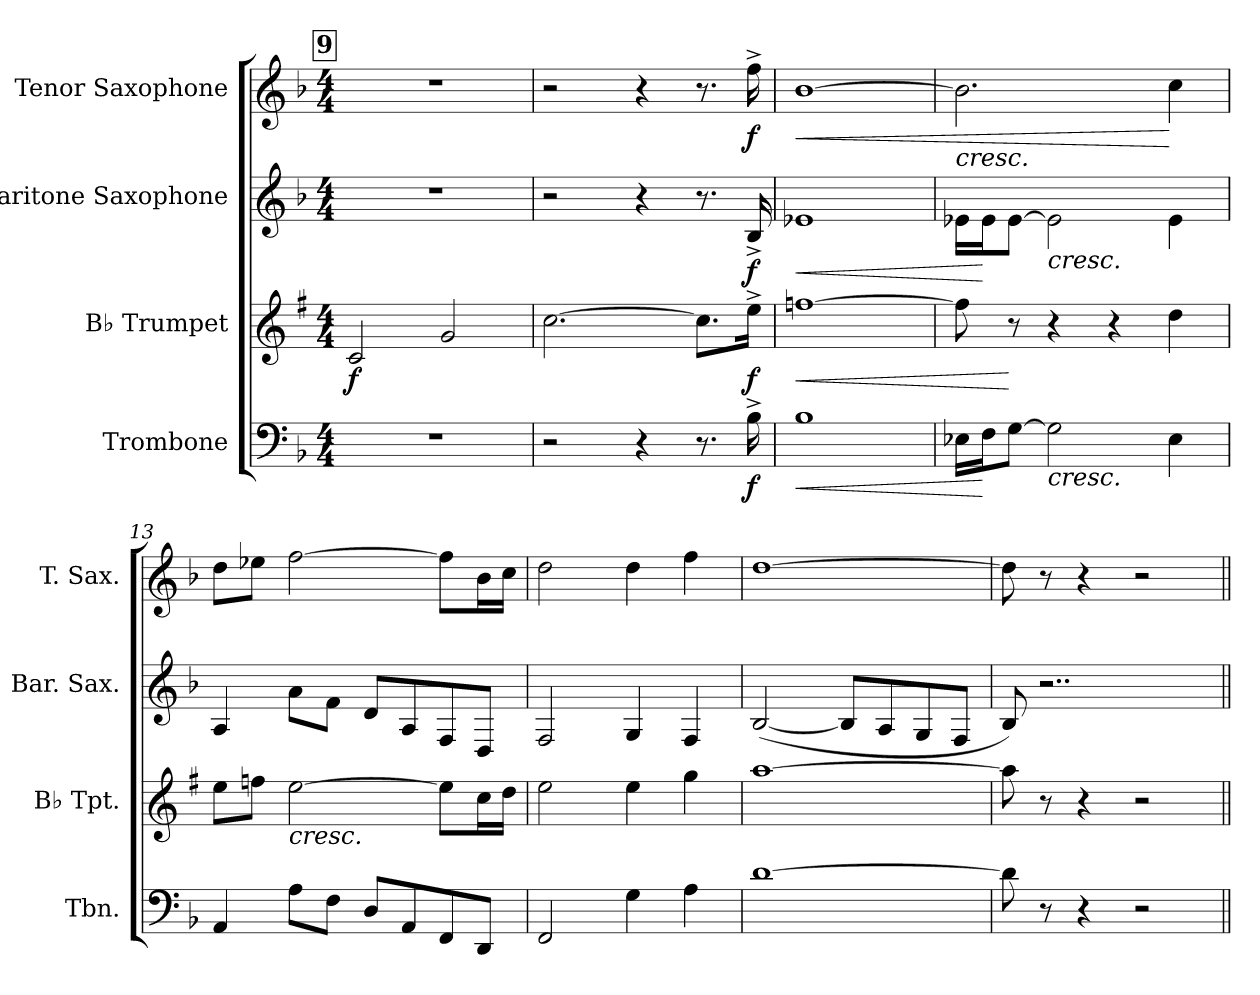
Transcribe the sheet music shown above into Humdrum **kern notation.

**kern	**dynam	**kern	**dynam	**kern	**dynam	**kern	**dynam
*part4	*part4	*part3	*part3	*part2	*part2	*part1	*part1
*staff4	*staff4	*staff3	*staff3	*staff2	*staff2	*staff1	*staff1
*I"Trombone	*	*I"B♭ Trumpet	*	*I"Baritone Saxophone	*	*I"Tenor Saxophone	*
*I'Tbn.	*	*I'B♭ Tpt.	*	*I'Bar. Sax.	*	*I'T. Sax.	*
*clefF4	*	*clefG2	*	*clefG2	*	*clefG2	*
*	*	*ITrd1c2	*	*ITrd12c21	*	*ITrd8c14	*
*k[b-]	*	*k[b-]	*	*k[b-]	*	*k[b-]	*
*M4/4	*	*M4/4	*	*M4/4	*	*M4/4	*
*MM80	*	*MM80	*	*MM80	*	*MM80	*
!!LO:REH:place=s1:a:B:fs=14:t=9
=9	=9	=9	=9	=9	=9	=9	=9
!	!	!	!LO:DY:b	!	!	!	!
1r	.	2B-/	f	1r	.	1r	.
.	.	2f/	.	.	.	.	.
=10	=10	=10	=10	=10	=10	=10	=10
2r	.	[2.b-\	.	2r	.	2r	.
4r	.	.	.	4r	.	4r	.
8.r	.	8.b-\L]	.	8.r	.	8.r	.
!	!LO:DY:b	!	!LO:DY:b	!	!LO:DY:b	!	!LO:DY:b
16B-^\	f	16dd^\Jk	f	16BB-^/	f	16f^\	f
=11	=11	=11	=11	=11	=11	=11	=11
!	!LO:HP:b	!	!	!	!	!	!
!	!LO:HP:n=1:b	!	!LO:HP:b	!	!	!	!
!	!	!	!LO:HP:n=1:b	!	!LO:HP:b	!	!
!	!	!	!	!	!LO:HP:n=1:b	!	!LO:HP:b
!	!	!	!	!	!	!	!LO:HP:n=1:b
1B-	> <	[1ee-X	> <	1E-X	> <	[1B-	> <
.	]	.	]	.	]	.	]
!!LO:LB:g=z
=12	=12	=12	=12	=12	=12	=12	=12
!	!	!	!	!	!	!LO:TX:b:i:t=cresc.	!
16E-X\LL	.	8ee-\]	.	16E-X\LL	.	2.B-\]	.
16F\J	[	.	.	16E-\J	[	.	.
[8G\J	.	8r	[	[8E-\J	.	.	.
!	!	!	!	!LO:TX:b:i:t=cresc.	!	!	!
!LO:TX:b:i:t=cresc.	!	!	!	!	!	!	!
2G\]	.	4r	.	2E-\]	.	.	.
.	.	4r	.	.	.	.	.
4E-\	.	4cc\	.	4E-\	.	4c\	[
=13	=13	=13	=13	=13	=13	=13	=13
4AA/	.	8dd\L	.	4AA/	.	8d\L	.
.	.	8ee-X\J	.	.	.	8e-X\J	.
!	!	!LO:TX:b:i:t=cresc.	!	!	!	!	!
8A\L	.	[2dd\	.	8A\L	.	[2f\	.
8F\J	.	.	.	8F\J	.	.	.
8D/L	.	.	.	8D/L	.	.	.
8AA/	.	.	.	8AA/	.	.	.
8FF/	.	8dd\L]	.	8FF/	.	8f\L]	.
8DD/J	.	16b-\L	.	8DD/J	.	16B-\L	.
.	.	16cc\JJ	.	.	.	16c\JJ	.
=14	=14	=14	=14	=14	=14	=14	=14
2FF/	.	2dd\	.	2FF/	.	2d\	.
4G\	.	4dd\	.	4GG/	.	4d\	.
4A\	.	4ff\	.	4FF/	.	4f\	.
=15	=15	=15	=15	=15	=15	=15	=15
[1d	.	[1gg	.	(<[2BB-/	.	[1d	.
.	.	.	.	8BB-/L]	.	.	.
.	.	.	.	8AA/	.	.	.
.	.	.	.	8GG/	.	.	.
.	.	.	.	8FF/J	.	.	.
=16	=16	=16	=16	=16	=16	=16	=16
8d\]	.	8gg\]	.	8BB-/)	.	8d\]	.
8r	.	8r	.	2..r	.	8r	.
4r	.	4r	.	.	.	4r	.
2r	.	2r	.	.	.	2r	.
=||	=||	=||	=||	=||	=||	=||	=||
*-	*-	*-	*-	*-	*-	*-	*-
